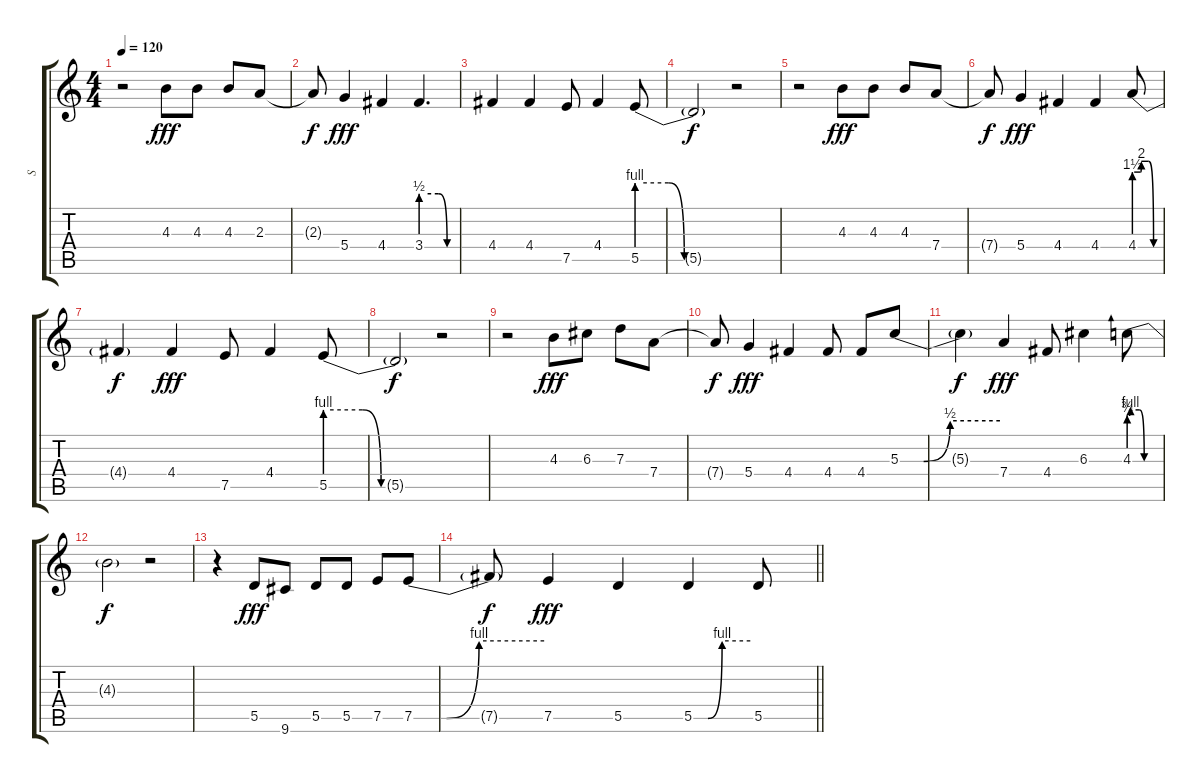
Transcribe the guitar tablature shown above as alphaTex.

\track ("S" "S") {instrument acousticguitarsteel}
\staff {score tabs}
\tuning (E4 B3 G3 D3 A2 E2) {hide}
\ts (4 4)
\tempo 120
\clef g2
\ks c
r.2{dy f} 4.3.8{dy fff} 4.3.8 4.3.8 2.3.8 |
2.3{t}.8{dy f} 5.4.4{dy fff} 4.4.4 3.4{be (custom 0 2 30 2 45 0 60 0)}.4{d} |
4.4.4 4.4.4 7.5.8 4.4.4 5.5{be (custom 0 4 20 4 30 0 60 0)}.8 |
5.5{t}.2{dy f} r.2 |
r.2 4.3.8{dy fff} 4.3.8 4.3.8 7.4.8 |
7.4{t}.8{dy f} 5.4.4{dy fff} 4.4.4 4.4.4 4.4{be (custom 0 6 15 6 17 8 34 8 46 0 60 0)}.8 |
4.4{t}.4{dy f} 4.4.4{dy fff} 7.5.8 4.4.4 5.5{be (custom 0 4 20 4 30 0 60 0)}.8 |
5.5{t}.2{dy f} r.2 |
r.2 4.3.8{dy fff} 6.3.8 7.3.8 7.4.8 |
7.4{t}.8{dy f} 5.4.4{dy fff} 4.4.4 4.4.8 4.4.8 5.3{be (custom 0 0 14 0 30 2 60 2)}.8 |
5.3{t}.4{dy f} 7.4.4{dy fff} 4.4.8 6.3.4 4.3{be (custom 0 3 3 4 20 4 30 0 60 0)}.8 |
4.3{t}.2{dy f} r.2 |
r.4 5.5.8{dy fff} 9.6.8 5.5.8 5.5.8 7.5.8 7.5{be (custom 0 0 15 0 30 4 60 4)}.8 |
\barLineRight lightlight
7.5{t}.8{dy f} 7.5.4{dy fff} 5.5.4 5.5{be (custom 0 0 15 0 30 4 60 4)}.4 5.5.8
